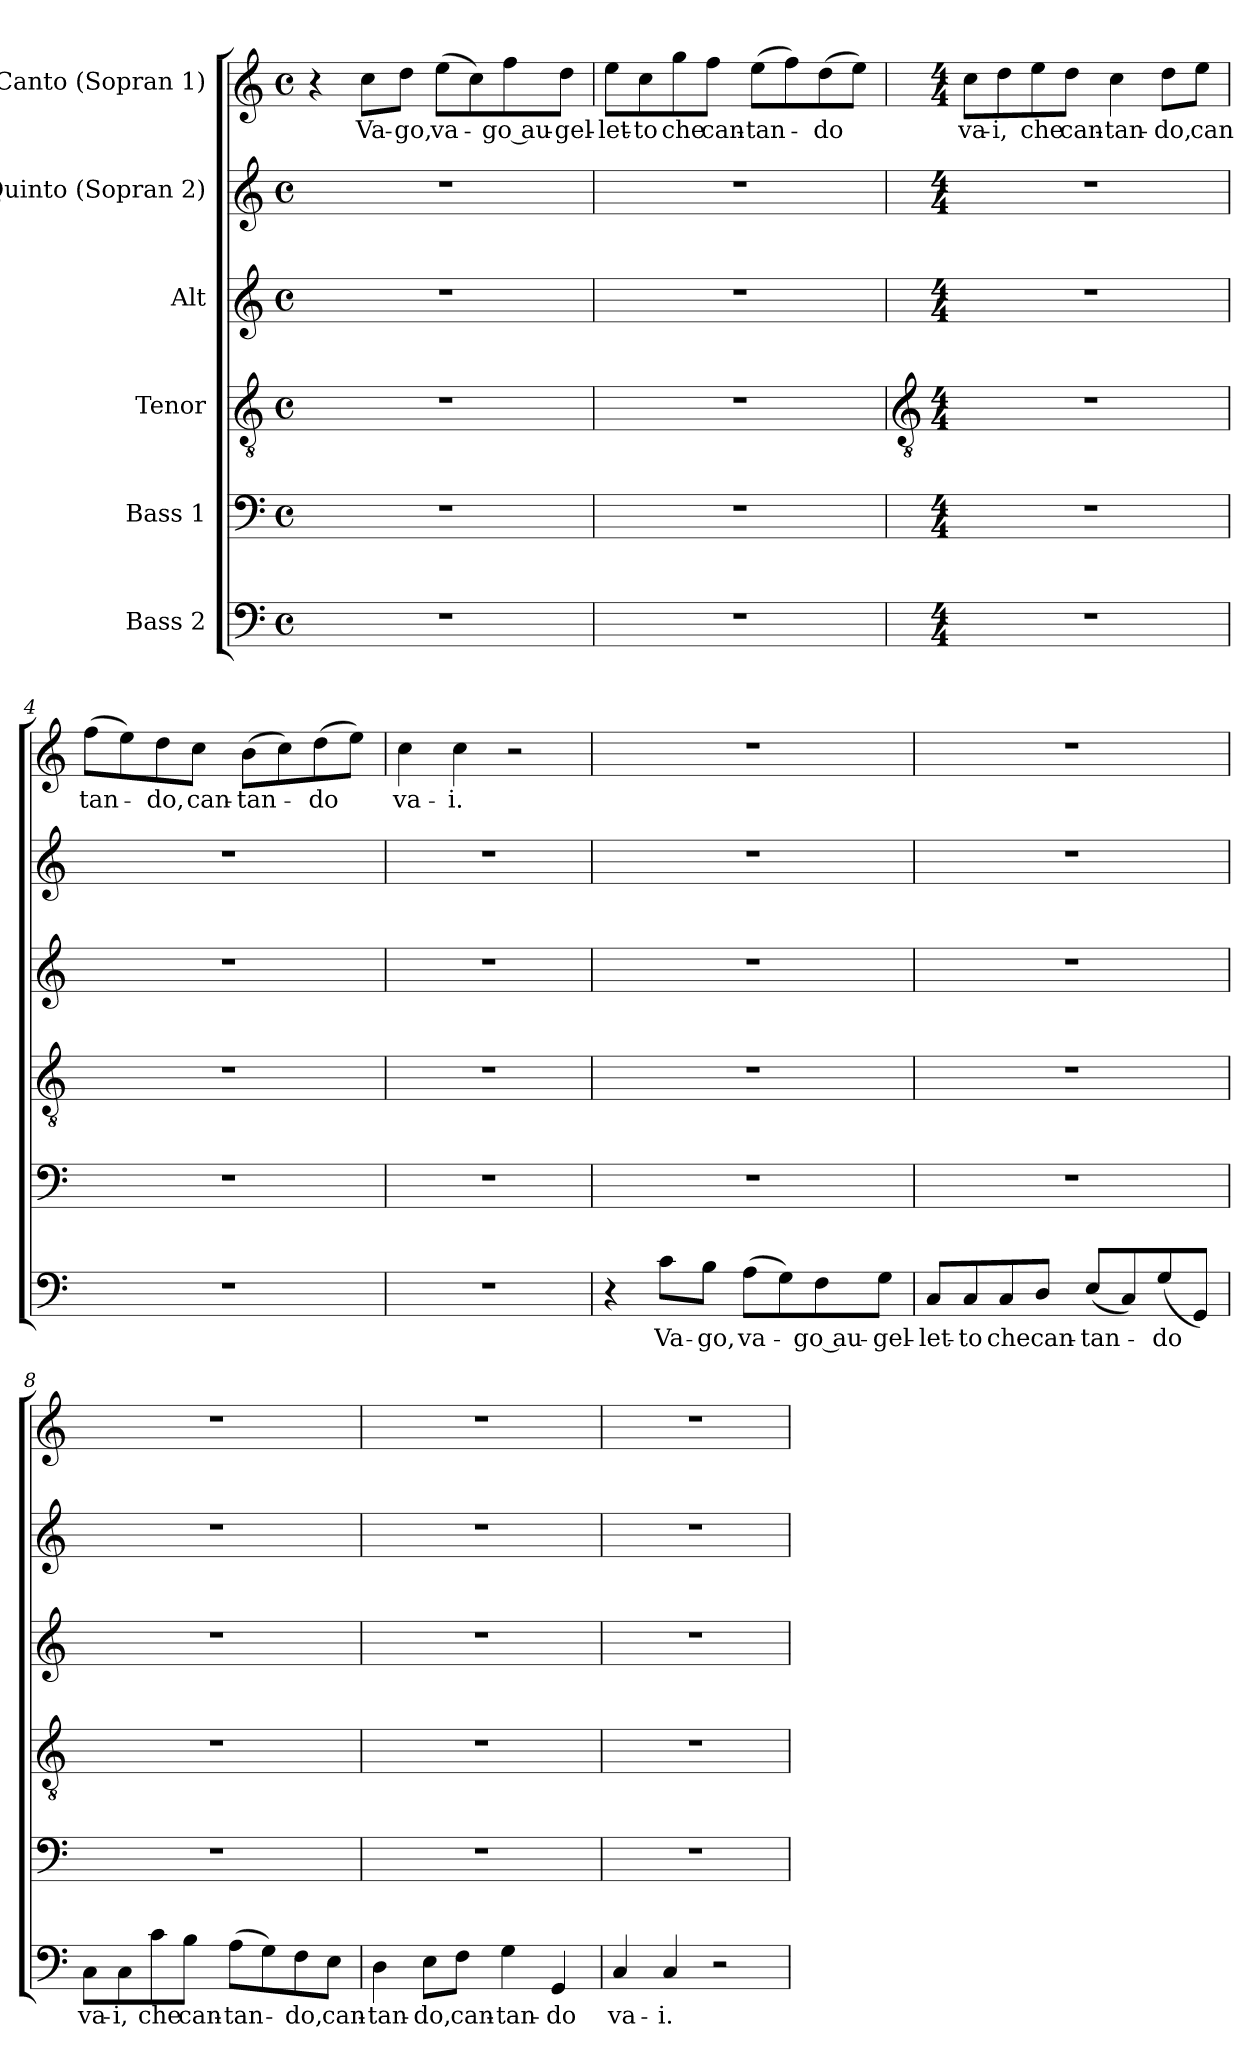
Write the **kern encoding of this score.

**kern	**text	**kern	**kern	**kern	**kern	**kern	**text
*part6	*part6	*part5	*part4	*part3	*part2	*part1	*part1
*staff6	*staff6	*staff5	*staff4	*staff3	*staff2	*staff1	*staff1
*I"Bass 2	*	*I"Bass 1	*I"Tenor	*I"Alt	*I"Quinto (Sopran 2)	*I"Canto  (Sopran 1)	*
*clefF4	*	*clefF4	*clefGv2	*clefG2	*clefG2	*clefG2	*
*k[]	*	*k[]	*k[]	*k[]	*k[]	*k[]	*
*M4/4	*	*M4/4	*M4/4	*M4/4	*M4/4	*M4/4	*
*met(c)	*	*met(c)	*met(c)	*met(c)	*met(c)	*met(c)	*
*MM120	*	*MM120	*MM120	*MM120	*MM120	*MM120	*
=1	=1	=1	=1	=1	=1	=1	=1
1r	.	1r	1r	1r	1r	4r	.
!	!	!	!	!	!	!	!LO:LY:b
.	.	.	.	.	.	8cc\L	Va-
!	!	!	!	!	!	!	!LO:LY:b
.	.	.	.	.	.	8dd\J	-go,
!	!	!	!	!	!	!	!LO:LY:b
.	.	.	.	.	.	(>8ee\L	va-
.	.	.	.	.	.	8cc\)	.
!	!	!	!	!	!	!	!LO:LY:b
.	.	.	.	.	.	8ff\	-go au-
!	!	!	!	!	!	!	!LO:LY:b
.	.	.	.	.	.	8dd\J	-gel-
=2	=2	=2	=2	=2	=2	=2	=2
!	!	!	!	!	!	!	!LO:LY:b
1r	.	1r	1r	1r	1r	8ee\L	-let-
!	!	!	!	!	!	!	!LO:LY:b
.	.	.	.	.	.	8cc\	-to
!	!	!	!	!	!	!	!LO:LY:b
.	.	.	.	.	.	8gg\	che
!	!	!	!	!	!	!	!LO:LY:b
.	.	.	.	.	.	8ff\J	can-
!	!	!	!	!	!	!	!LO:LY:b
.	.	.	.	.	.	(>8ee\L	-tan-
.	.	.	.	.	.	8ff\)	.
!	!	!	!	!	!	!	!LO:LY:b
.	.	.	.	.	.	(>8dd\	-do
.	.	.	.	.	.	8ee\J)	.
!!LO:LB:g=z
=3	=3	=3	=3	=3	=3	=3	=3
*	*	*	*clefGv2	*	*	*	*
*M4/4	*	*M4/4	*M4/4	*M4/4	*M4/4	*M4/4	*
!	!	!	!	!	!	!	!LO:LY:b
1r	.	1r	1r	1r	1r	8cc\L	va-
!	!	!	!	!	!	!	!LO:LY:b
.	.	.	.	.	.	8dd\	-i,
!	!	!	!	!	!	!	!LO:LY:b
.	.	.	.	.	.	8ee\	che
!	!	!	!	!	!	!	!LO:LY:b
.	.	.	.	.	.	8dd\J	can-
!	!	!	!	!	!	!	!LO:LY:b
.	.	.	.	.	.	4cc\	-tan-
!	!	!	!	!	!	!	!LO:LY:b
.	.	.	.	.	.	8dd\L	-do,
!	!	!	!	!	!	!	!LO:LY:b
.	.	.	.	.	.	8ee\J	can
=4	=4	=4	=4	=4	=4	=4	=4
!	!	!	!	!	!	!	!LO:LY:b
1r	.	1r	1r	1r	1r	(>8ff\L	tan-
.	.	.	.	.	.	8ee\)	.
!	!	!	!	!	!	!	!LO:LY:b
.	.	.	.	.	.	8dd\	-do,
!	!	!	!	!	!	!	!LO:LY:b
.	.	.	.	.	.	8cc\J	can-
!	!	!	!	!	!	!	!LO:LY:b
.	.	.	.	.	.	(>8b\L	-tan-
.	.	.	.	.	.	8cc\)	.
!	!	!	!	!	!	!	!LO:LY:b
.	.	.	.	.	.	(>8dd\	-do
.	.	.	.	.	.	8ee\J)	.
=5	=5	=5	=5	=5	=5	=5	=5
!	!	!	!	!	!	!	!LO:LY:b
1r	.	1r	1r	1r	1r	4cc\	va-
!	!	!	!	!	!	!	!LO:LY:b
.	.	.	.	.	.	4cc\	-i.
.	.	.	.	.	.	2r	.
=6	=6	=6	=6	=6	=6	=6	=6
4r	.	1r	1r	1r	1r	1r	.
!	!LO:LY:b	!	!	!	!	!	!
8c\L	Va-	.	.	.	.	.	.
!	!LO:LY:b	!	!	!	!	!	!
8B\J	-go,	.	.	.	.	.	.
!	!LO:LY:b	!	!	!	!	!	!
(>8A\L	va-	.	.	.	.	.	.
8G\)	.	.	.	.	.	.	.
!	!LO:LY:b	!	!	!	!	!	!
8F\	-go au-	.	.	.	.	.	.
!	!LO:LY:b	!	!	!	!	!	!
8G\J	-gel-	.	.	.	.	.	.
!!LO:PB:g=z
=7	=7	=7	=7	=7	=7	=7	=7
!	!LO:LY:b	!	!	!	!	!	!
8C/L	-let-	1r	1r	1r	1r	1r	.
!	!LO:LY:b	!	!	!	!	!	!
8C/	-to	.	.	.	.	.	.
!	!LO:LY:b	!	!	!	!	!	!
8C/	che	.	.	.	.	.	.
!	!LO:LY:b	!	!	!	!	!	!
8D/J	can-	.	.	.	.	.	.
!	!LO:LY:b	!	!	!	!	!	!
(<8E/L	-tan-	.	.	.	.	.	.
8C/)	.	.	.	.	.	.	.
!	!LO:LY:b	!	!	!	!	!	!
(<8G/	-do	.	.	.	.	.	.
8GG/J)	.	.	.	.	.	.	.
=8	=8	=8	=8	=8	=8	=8	=8
!	!LO:LY:b	!	!	!	!	!	!
8C\L	va-	1r	1r	1r	1r	1r	.
!	!LO:LY:b	!	!	!	!	!	!
8C\	-i,	.	.	.	.	.	.
!	!LO:LY:b	!	!	!	!	!	!
8c\	che	.	.	.	.	.	.
!	!LO:LY:b	!	!	!	!	!	!
8B\J	can-	.	.	.	.	.	.
!	!LO:LY:b	!	!	!	!	!	!
(>8A\L	-tan-	.	.	.	.	.	.
8G\)	.	.	.	.	.	.	.
!	!LO:LY:b	!	!	!	!	!	!
8F\	-do,	.	.	.	.	.	.
!	!LO:LY:b	!	!	!	!	!	!
8E\J	can-	.	.	.	.	.	.
=9	=9	=9	=9	=9	=9	=9	=9
!	!LO:LY:b	!	!	!	!	!	!
4D\	-tan-	1r	1r	1r	1r	1r	.
!	!LO:LY:b	!	!	!	!	!	!
8E\L	-do,	.	.	.	.	.	.
!	!LO:LY:b	!	!	!	!	!	!
8F\J	can-	.	.	.	.	.	.
!	!LO:LY:b	!	!	!	!	!	!
4G\	-tan-	.	.	.	.	.	.
!	!LO:LY:b	!	!	!	!	!	!
4GG/	-do	.	.	.	.	.	.
=10	=10	=10	=10	=10	=10	=10	=10
!	!LO:LY:b	!	!	!	!	!	!
4C/	va-	1r	1r	1r	1r	1r	.
!	!LO:LY:b	!	!	!	!	!	!
4C/	-i.	.	.	.	.	.	.
2r	.	.	.	.	.	.	.
=	=	=	=	=	=	=	=
*-	*-	*-	*-	*-	*-	*-	*-
